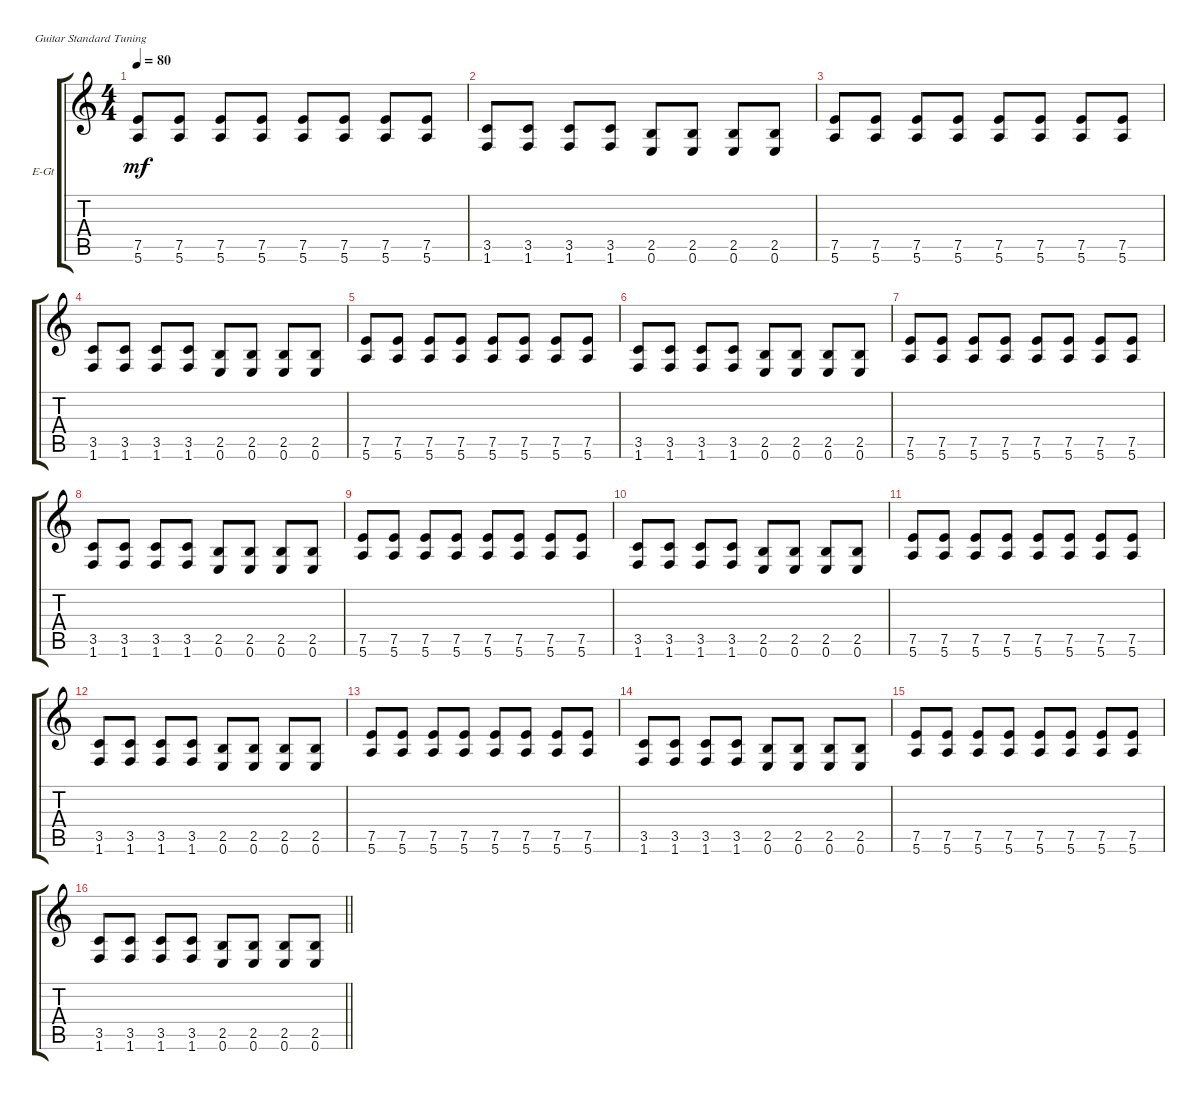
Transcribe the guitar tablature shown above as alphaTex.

\defaultSystemsLayout 4
\bracketExtendMode groupsimilarinstruments
\firstSystemTrackNameOrientation horizontal
\otherSystemsTrackNameOrientation horizontal
\track ("Electric Guitar" "E-Gt") {instrument electricguitarclean}
\staff {score tabs}
\tuning (E4 B3 G3 D3 A2 E2)
\ts (4 4)
\tempo 80
\clef g2
\ks c
(7.5 5.6).8{dy mf} (7.5 5.6).8 (7.5 5.6).8 (7.5 5.6).8 (7.5 5.6).8 (7.5 5.6).8 (7.5 5.6).8 (7.5 5.6).8 |
(3.5 1.6).8 (3.5 1.6).8 (3.5 1.6).8 (3.5 1.6).8 (2.5 0.6).8 (2.5 0.6).8 (2.5 0.6).8 (2.5 0.6).8 |
(7.5 5.6).8 (7.5 5.6).8 (7.5 5.6).8 (7.5 5.6).8 (7.5 5.6).8 (7.5 5.6).8 (7.5 5.6).8 (7.5 5.6).8 |
(3.5 1.6).8 (3.5 1.6).8 (3.5 1.6).8 (3.5 1.6).8 (2.5 0.6).8 (2.5 0.6).8 (2.5 0.6).8 (2.5 0.6).8 |
(7.5 5.6).8 (7.5 5.6).8 (7.5 5.6).8 (7.5 5.6).8 (7.5 5.6).8 (7.5 5.6).8 (7.5 5.6).8 (7.5 5.6).8 |
(3.5 1.6).8 (3.5 1.6).8 (3.5 1.6).8 (3.5 1.6).8 (2.5 0.6).8 (2.5 0.6).8 (2.5 0.6).8 (2.5 0.6).8 |
(7.5 5.6).8 (7.5 5.6).8 (7.5 5.6).8 (7.5 5.6).8 (7.5 5.6).8 (7.5 5.6).8 (7.5 5.6).8 (7.5 5.6).8 |
(3.5 1.6).8 (3.5 1.6).8 (3.5 1.6).8 (3.5 1.6).8 (2.5 0.6).8 (2.5 0.6).8 (2.5 0.6).8 (2.5 0.6).8 |
(7.5 5.6).8 (7.5 5.6).8 (7.5 5.6).8 (7.5 5.6).8 (7.5 5.6).8 (7.5 5.6).8 (7.5 5.6).8 (7.5 5.6).8 |
(3.5 1.6).8 (3.5 1.6).8 (3.5 1.6).8 (3.5 1.6).8 (2.5 0.6).8 (2.5 0.6).8 (2.5 0.6).8 (2.5 0.6).8 |
(7.5 5.6).8 (7.5 5.6).8 (7.5 5.6).8 (7.5 5.6).8 (7.5 5.6).8 (7.5 5.6).8 (7.5 5.6).8 (7.5 5.6).8 |
(3.5 1.6).8 (3.5 1.6).8 (3.5 1.6).8 (3.5 1.6).8 (2.5 0.6).8 (2.5 0.6).8 (2.5 0.6).8 (2.5 0.6).8 |
(7.5 5.6).8 (7.5 5.6).8 (7.5 5.6).8 (7.5 5.6).8 (7.5 5.6).8 (7.5 5.6).8 (7.5 5.6).8 (7.5 5.6).8 |
(3.5 1.6).8 (3.5 1.6).8 (3.5 1.6).8 (3.5 1.6).8 (2.5 0.6).8 (2.5 0.6).8 (2.5 0.6).8 (2.5 0.6).8 |
(7.5 5.6).8 (7.5 5.6).8 (7.5 5.6).8 (7.5 5.6).8 (7.5 5.6).8 (7.5 5.6).8 (7.5 5.6).8 (7.5 5.6).8 |
\barLineRight lightlight
(3.5 1.6).8 (3.5 1.6).8 (3.5 1.6).8 (3.5 1.6).8 (2.5 0.6).8 (2.5 0.6).8 (2.5 0.6).8 (2.5 0.6).8
